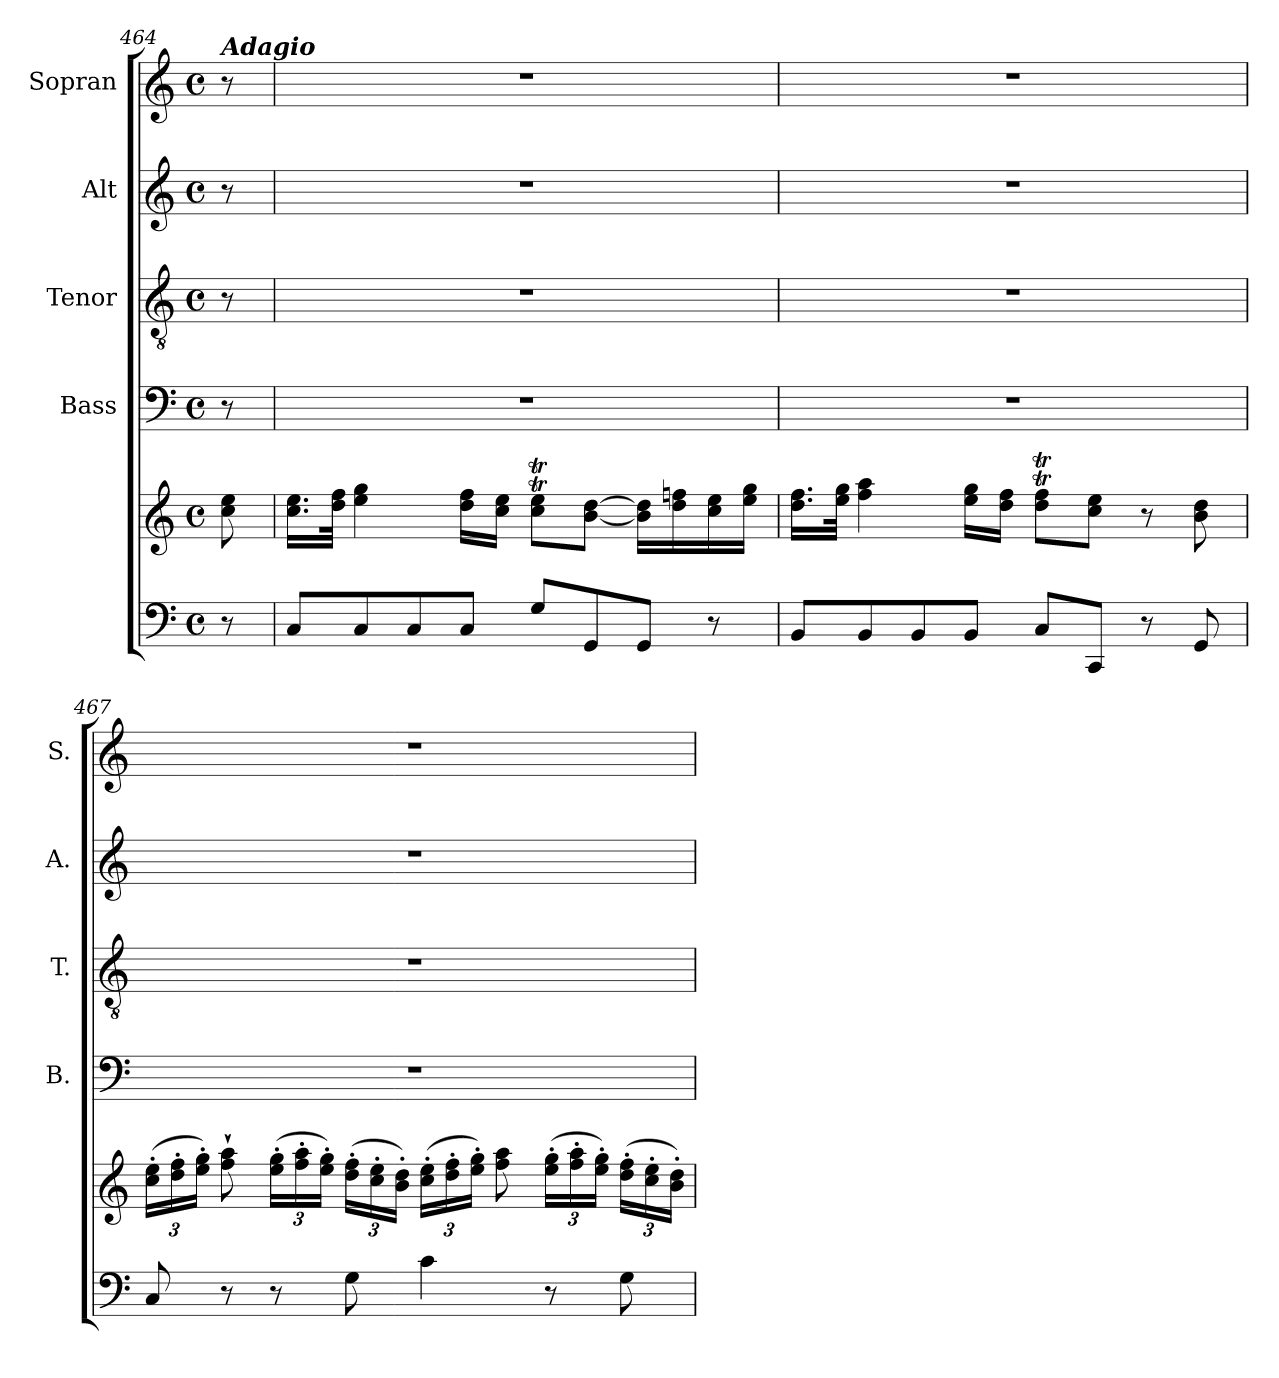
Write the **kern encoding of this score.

**kern	**kern	**kern	**kern	**kern	**kern
*part5	*part5	*part4	*part3	*part2	*part1
*staff6	*staff5	*staff4	*staff3	*staff2	*staff1
*	*	*I"Bass	*I"Tenor	*I"Alt	*I"Sopran
*	*	*I'B.	*I'T.	*I'A.	*I'S.
*clefF4	*clefG2	*clefF4	*clefGv2	*clefG2	*clefG2
*k[]	*k[]	*k[]	*k[]	*k[]	*k[]
*C:	*C:	*C:	*C:	*C:	*C:
*M4/4	*M4/4	*M4/4	*M4/4	*M4/4	*M4/4
*met(c)	*met(c)	*met(c)	*met(c)	*met(c)	*met(c)
=464	=464	=464	=464	=464	=464
!	!	!	!	!	!LO:TX:a:Bi:t=Adagio
8r	8cc\ 8ee\	8r	8r	8r	8r
=465	=465	=465	=465	=465	=465
8C/L	16.cc\ 16.ee\LL	1r	1r	1r	1r
.	32dd\ 32ff\JJk	.	.	.	.
8C/	4ee\ 4gg\	.	.	.	.
8C/	.	.	.	.	.
8C/J	16dd\ 16ff\LL	.	.	.	.
.	16cc\ 16ee\JJ	.	.	.	.
8G/L	8cc\T 8ee\TL	.	.	.	.
8GG/	[8b\ [8dd\J	.	.	.	.
8GG/J	16b\] 16dd\]LL	.	.	.	.
.	16dd\ 16ff\	.	.	.	.
8r	16cc\ 16ee\	.	.	.	.
.	16ee\ 16gg\JJ	.	.	.	.
=466	=466	=466	=466	=466	=466
8BB/L	16.dd\ 16.ff\LL	1r	1r	1r	1r
.	32ee\ 32gg\JJk	.	.	.	.
8BB/	4ff\ 4aa\	.	.	.	.
8BB/	.	.	.	.	.
8BB/J	16ee\ 16gg\LL	.	.	.	.
.	16dd\ 16ff\JJ	.	.	.	.
8C/L	8dd\T 8ff\TL	.	.	.	.
8CC/J	8cc\ 8ee\J	.	.	.	.
8r	8r	.	.	.	.
8GG/	8b\ 8dd\	.	.	.	.
!!LO:PB:g=z
=467	=467	=467	=467	=467	=467
*	*Xbrackettup	*	*	*	*
8C/	(>24cc\'> 24ee\'>LL	1r	1r	1r	1r
.	24dd\'> 24ff\'>	.	.	.	.
.	24ee\'> 24gg\'>JJ)	.	.	.	.
8r	8ff\`> 8aa\`>	.	.	.	.
8r	(>24ee\'> 24gg\'>LL	.	.	.	.
.	24ff\'> 24aa\'>	.	.	.	.
.	24ee\'> 24gg\'>JJ)	.	.	.	.
8G\	(>24dd\'> 24ff\'>LL	.	.	.	.
.	24cc\'> 24ee\'>	.	.	.	.
.	24b\'> 24dd\'>JJ)	.	.	.	.
4c\	(>24cc\'> 24ee\'>LL	.	.	.	.
.	24dd\'> 24ff\'>	.	.	.	.
.	24ee\'> 24gg\'>JJ)	.	.	.	.
.	8ff\ 8aa\	.	.	.	.
8r	(>24ee\'> 24gg\'>LL	.	.	.	.
.	24ff\'> 24aa\'>	.	.	.	.
.	24ee\'> 24gg\'>JJ)	.	.	.	.
8G\	(>24dd\'> 24ff\'>LL	.	.	.	.
.	24cc\'> 24ee\'>	.	.	.	.
.	24b\'> 24dd\'>JJ)	.	.	.	.
=	=	=	=	=	=
*-	*-	*-	*-	*-	*-
